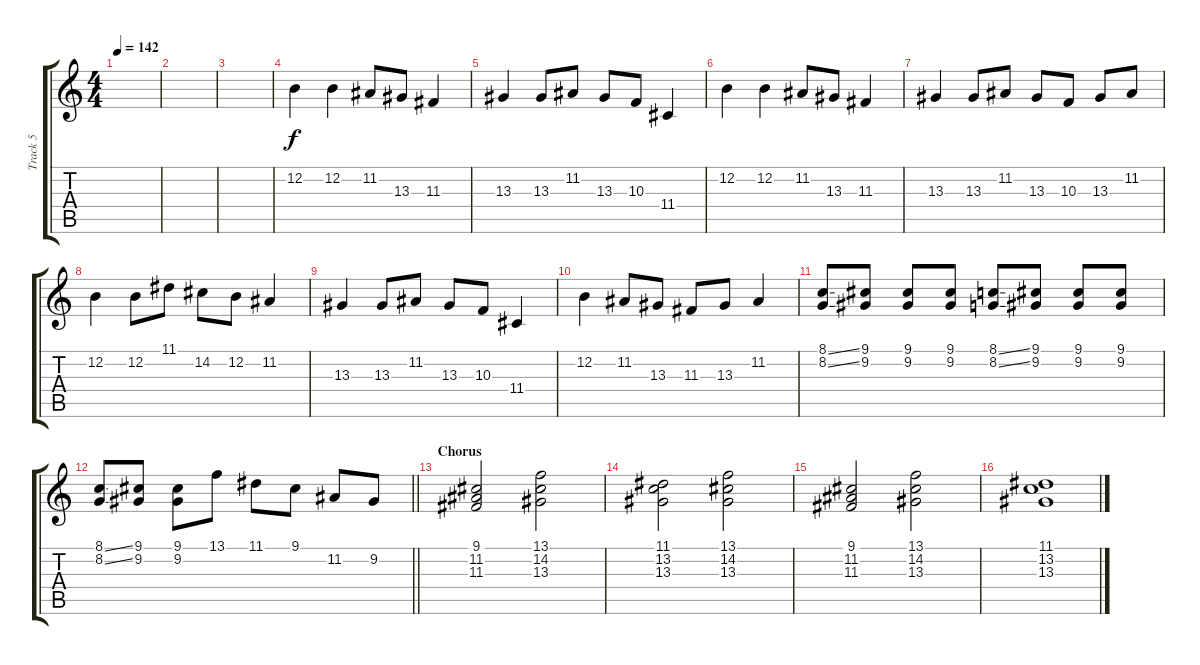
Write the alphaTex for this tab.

\track ("Track 5" "Track 5") {instrument drawbarorgan}
\staff {score tabs}
\tuning (E4 B3 G3 D3 A2 E2) {hide}
\ts (4 4)
\tempo 142
\clef g2
\ks c
|
|
|
12.2.4 12.2.4 11.2.8 13.3.8 11.3.4 |
13.3.4 13.3.8 11.2.8 13.3.8 10.3.8 11.4.4 |
12.2.4 12.2.4 11.2.8 13.3.8 11.3.4 |
13.3.4 13.3.8 11.2.8 13.3.8 10.3.8 13.3.8 11.2.8 |
12.2.4 12.2.8 11.1.8 14.2.8 12.2.8 11.2.4 |
13.3.4 13.3.8 11.2.8 13.3.8 10.3.8 11.4.4 |
12.2.4 11.2.8 13.3.8 11.3.8 13.3.8 11.2.4 |
(8.1{ss} 8.2{ss}).8 (9.1 9.2).8 (9.1 9.2).8 (9.1 9.2).8 (8.1{ss} 8.2{ss}).8 (9.1 9.2).8 (9.1 9.2).8 (9.1 9.2).8 |
\barLineRight lightlight
(8.1{ss} 8.2{ss}).8 (9.1 9.2).8 (9.1 9.2).8 13.1.8 11.1.8 9.1.8 11.2.8 9.2.8 |
\section ("" "Chorus")
(9.1 11.2 11.3).2 (13.1 14.2 13.3).2 |
(11.1 13.2 13.3).2 (13.1 14.2 13.3).2 |
(9.1 11.2 11.3).2 (13.1 14.2 13.3).2 |
(11.1 13.2 13.3).1
